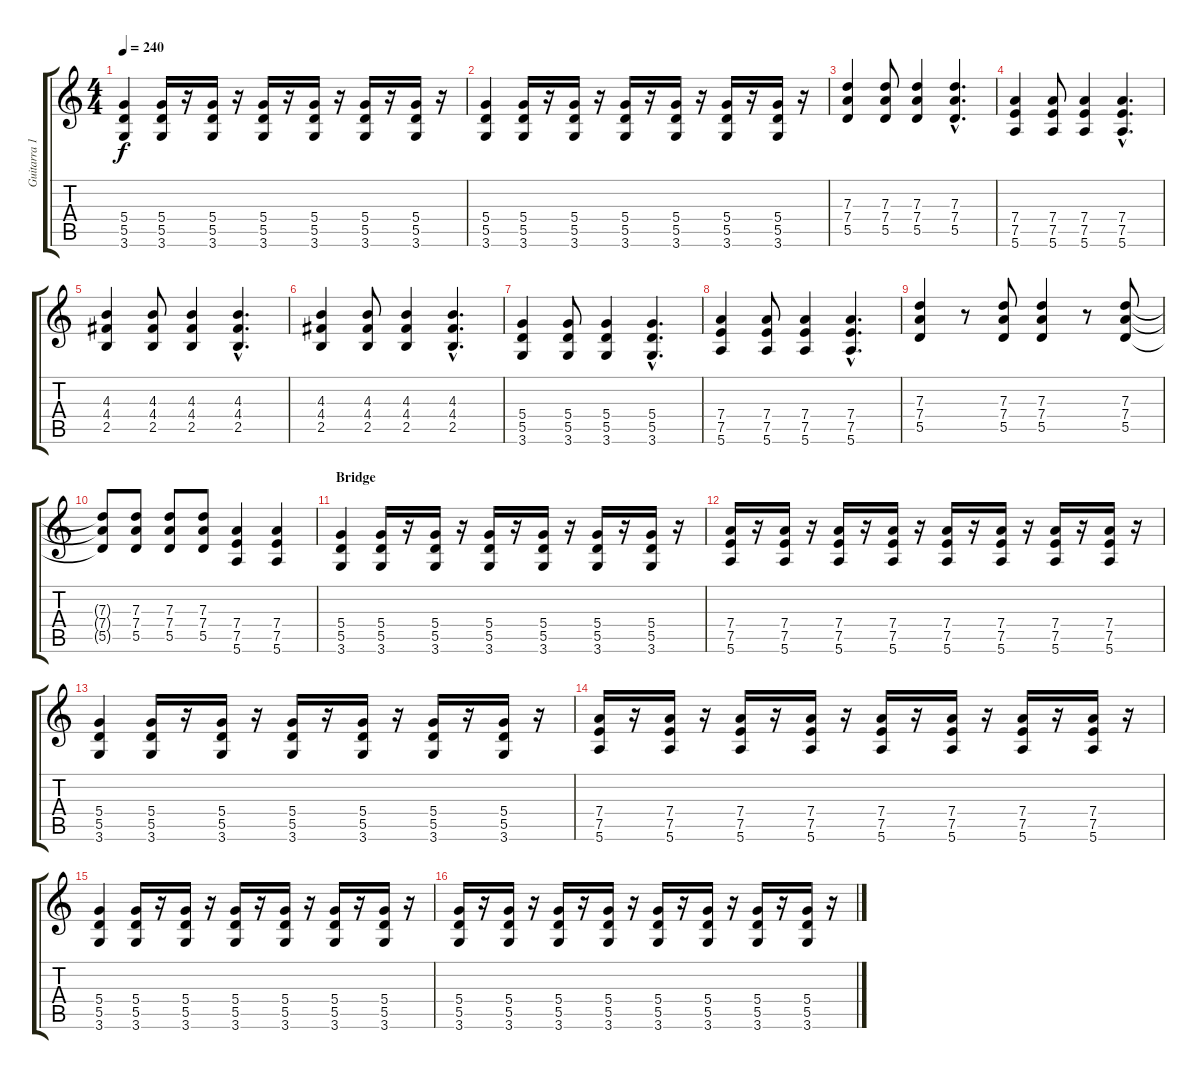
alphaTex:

\track ("Guitarra 1 - Mathias" "Guitarra 1") {instrument distortionguitar}
\staff {score tabs}
\tuning (E4 B3 G3 D3 A2 E2) {hide}
\ts (4 4)
\tempo 240
\clef g2
\ks c
(5.4 5.5 3.6).4{dy f} (5.4 5.5 3.6).16 r.16 (5.4 5.5 3.6).16 r.16 (5.4 5.5 3.6).16 r.16 (5.4 5.5 3.6).16 r.16 (5.4 5.5 3.6).16 r.16 (5.4 5.5 3.6).16 r.16 |
(5.4 5.5 3.6).4 (5.4 5.5 3.6).16 r.16 (5.4 5.5 3.6).16 r.16 (5.4 5.5 3.6).16 r.16 (5.4 5.5 3.6).16 r.16 (5.4 5.5 3.6).16 r.16 (5.4 5.5 3.6).16 r.16 |
(7.3 7.4 5.5).4 (7.3 7.4 5.5).8 (7.3 7.4 5.5).4 (7.3{hac} 7.4{hac} 5.5{hac}).4{d} |
(7.4 7.5 5.6).4 (7.4 7.5 5.6).8 (7.4 7.5 5.6).4 (7.4{hac} 7.5{hac} 5.6{hac}).4{d} |
(4.3 4.4 2.5).4 (4.3 4.4 2.5).8 (4.3 4.4 2.5).4 (4.3{hac} 4.4 2.5).4{d} |
(4.3 4.4 2.5).4 (4.3 4.4 2.5).8 (4.3 4.4 2.5).4 (4.3{hac} 4.4{hac} 2.5{hac}).4{d} |
(5.4 5.5 3.6).4 (5.4 5.5 3.6).8 (5.4 5.5 3.6).4 (5.4{hac} 5.5{hac} 3.6{hac}).4{d} |
(7.4 7.5 5.6).4 (7.4 7.5 5.6).8 (7.4 7.5 5.6).4 (7.4{hac} 7.5{hac} 5.6{hac}).4{d} |
(7.3 7.4 5.5).4 r.8 (7.3 7.4 5.5).8 (7.3 7.4 5.5).4 r.8 (7.3 7.4 5.5).8 |
(7.3{t} 7.4{t} 5.5{t}).8 (7.3 7.4 5.5).8 (7.3 7.4 5.5).8 (7.3 7.4 5.5).8 (7.4 7.5 5.6).4 (7.4 7.5 5.6).4 |
\section ("" "Bridge")
(5.4 5.5 3.6).4 (5.4 5.5 3.6).16 r.16 (5.4 5.5 3.6).16 r.16 (5.4 5.5 3.6).16 r.16 (5.4 5.5 3.6).16 r.16 (5.4 5.5 3.6).16 r.16 (5.4 5.5 3.6).16 r.16 |
(7.4 7.5 5.6).16 r.16 (7.4 7.5 5.6).16 r.16 (7.4 7.5 5.6).16 r.16 (7.4 7.5 5.6).16 r.16 (7.4 7.5 5.6).16 r.16 (7.4 7.5 5.6).16 r.16 (7.4 7.5 5.6).16 r.16 (7.4 7.5 5.6).16 r.16 |
(5.4 5.5 3.6).4 (5.4 5.5 3.6).16 r.16 (5.4 5.5 3.6).16 r.16 (5.4 5.5 3.6).16 r.16 (5.4 5.5 3.6).16 r.16 (5.4 5.5 3.6).16 r.16 (5.4 5.5 3.6).16 r.16 |
(7.4 7.5 5.6).16 r.16 (7.4 7.5 5.6).16 r.16 (7.4 7.5 5.6).16 r.16 (7.4 7.5 5.6).16 r.16 (7.4 7.5 5.6).16 r.16 (7.4 7.5 5.6).16 r.16 (7.4 7.5 5.6).16 r.16 (7.4 7.5 5.6).16 r.16 |
(5.4 5.5 3.6).4 (5.4 5.5 3.6).16 r.16 (5.4 5.5 3.6).16 r.16 (5.4 5.5 3.6).16 r.16 (5.4 5.5 3.6).16 r.16 (5.4 5.5 3.6).16 r.16 (5.4 5.5 3.6).16 r.16 |
(5.4 5.5 3.6).16 r.16 (5.4 5.5 3.6).16 r.16 (5.4 5.5 3.6).16 r.16 (5.4 5.5 3.6).16 r.16 (5.4 5.5 3.6).16 r.16 (5.4 5.5 3.6).16 r.16 (5.4 5.5 3.6).16 r.16 (5.4 5.5 3.6).16 r.16
